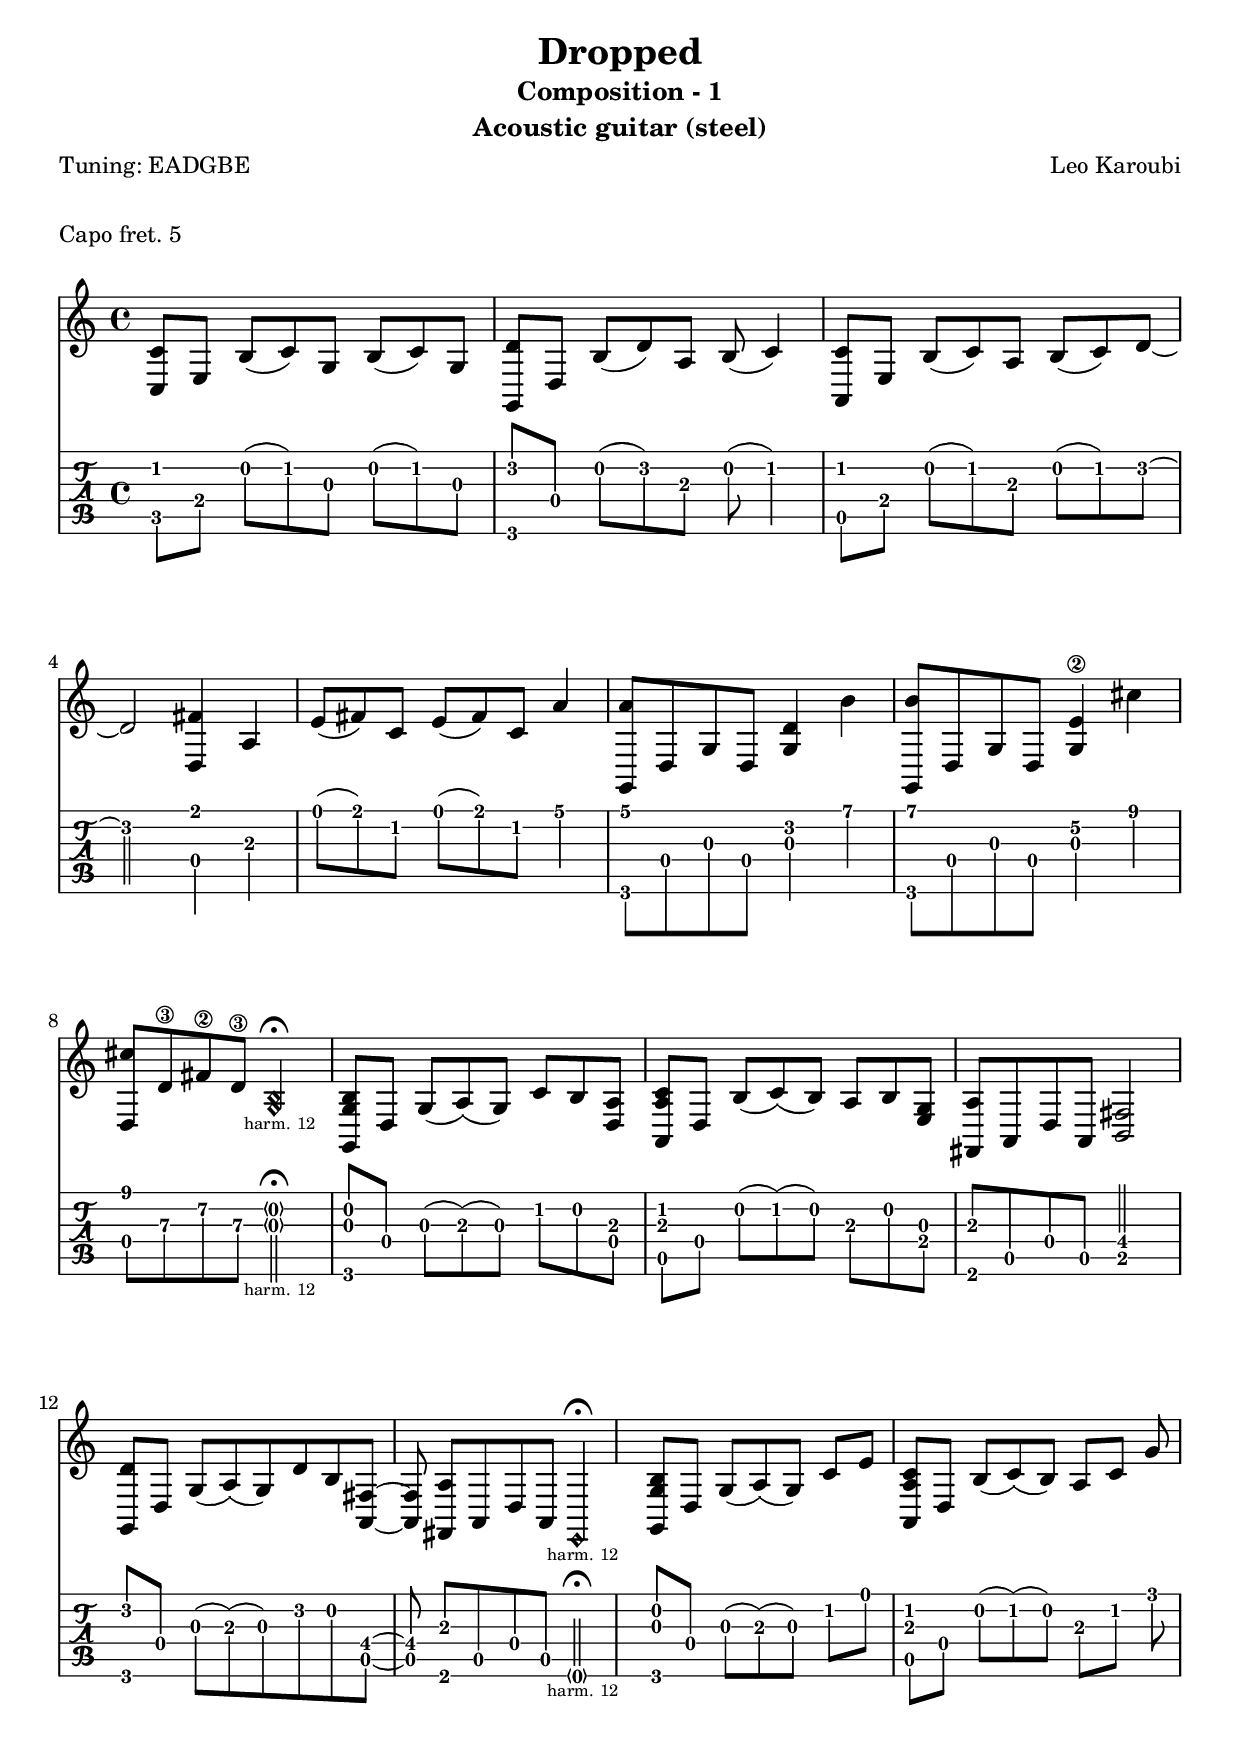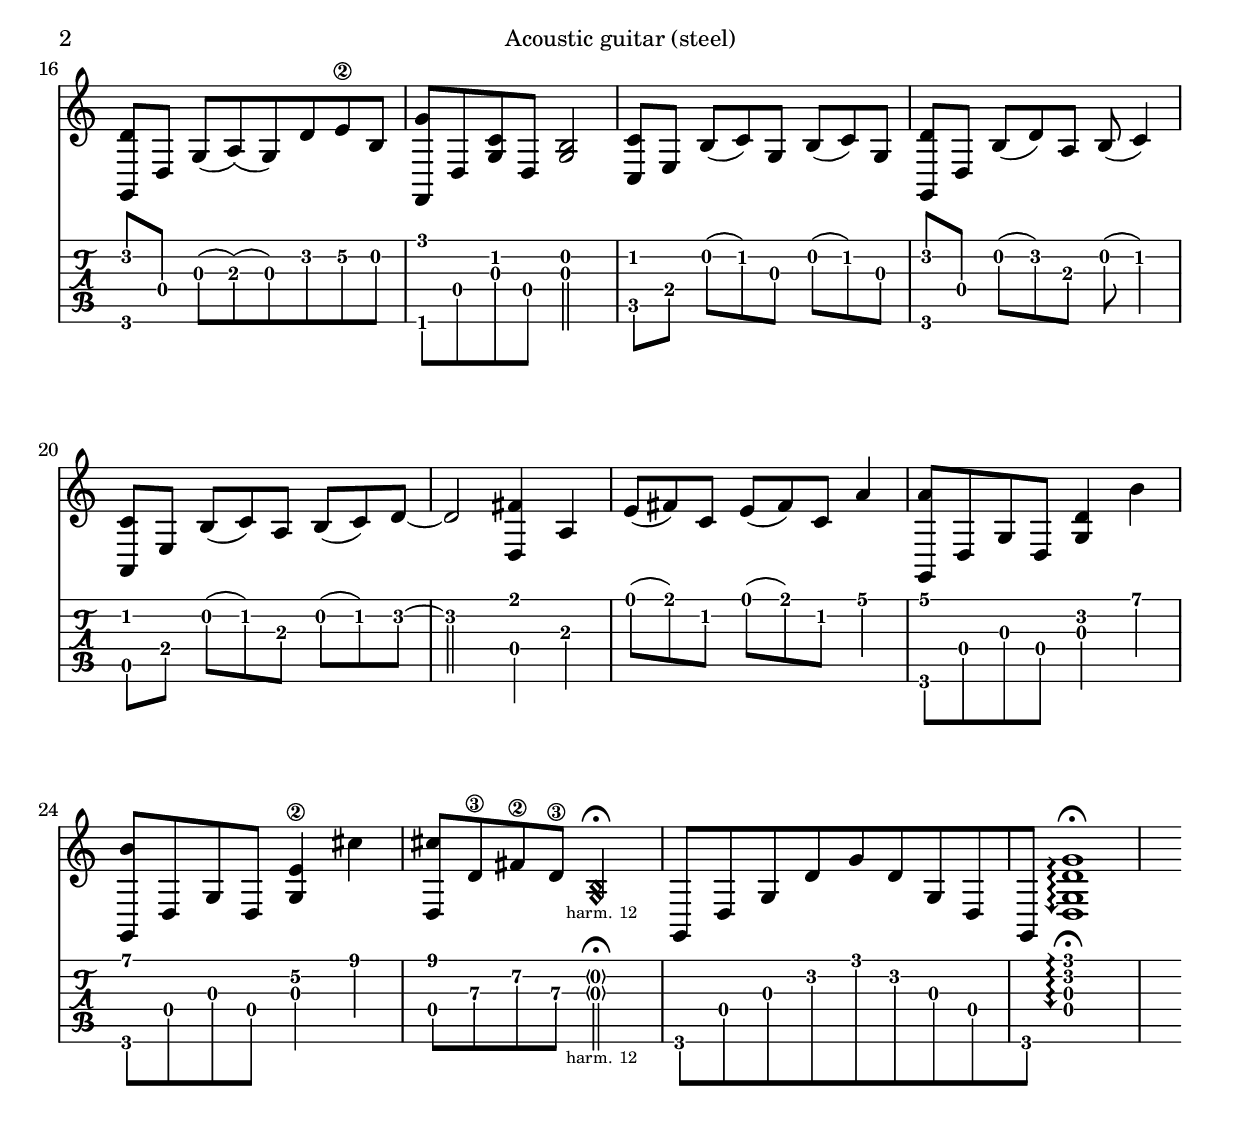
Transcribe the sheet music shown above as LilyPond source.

\version "2.22.1"
\include "english.ly"
\header {
  title = "Dropped"
  subtitle = "Composition - 1"
  instrument = "Acoustic guitar (steel)"
  meter = "Tuning: EADGBE"
  arranger = "Leo Karoubi"
  % composer = "Leo Karoubi"
}

\layout { 
  indent = 0.0\cm 
  #(layout-set-staff-size 21)
  \context {
    \Score
    \override Glissando.thickness = #3
    \override Glissando.style = #'trill
    \override SpacingSpanner.common-shortest-duration = #(ly:make-moment 1/16)
  }
}
\markup { 
  \vspace #1
}

timeSign = 4/4
harmTwelveMarkup = \fermata-\markup { \center-align \abs-fontsize #8 { harm. 12 }}

chorus = {
  <c c'>8 e b8([ c') g] b8([ c') g] |
  <g, d'>8 d b8([ d') a] b8( c'4) | 
  <a, c'>8 e b8([ c') a] b8([ c') d'~] |
  d'2 <d f-sharp'>4 a4 | 
  e'8([ f-sharp') c'] e'8([ f-sharp') c'] a'4 |
  <g, a'>8 d g d <g d'>4 b'4 |
  <g, b'>8 d g d <g e'\2>4  c-sharp''4 |
  <d c-sharp''>8 d'\3 f-sharp'\2 d'\3  <g\harmonic b\harmonic>2\harmTwelveMarkup
}

verse = {
  <g, g b>8[ d] g8[(a()g)] c'8[b <d a>] |
  <a, c' a>8[ d] b8[(c'()b)] a8[b <e g>] |
  <f-sharp, a>8[ a, d a,] <b, f-sharp>2 |
  <g, d'>8[ d] g8[(a()g) d' b <a, f-sharp>~] |
  <a, f-sharp> <f-sharp, a>8[ a, d a,] <e,\harmonic>2\harmTwelveMarkup
  <g, g b>8[ d] g8[(a()g)] c'8[ e'] |
  <a, c' a>8[ d] b8[(c'()b)] a8[c'] g' |
  <g, d'>8[ d] g8[(a()g) d' e'\2 b] |
  <f, g'>8[ d <g c'> d] <g b>2

}

outro = {
  g,8[ d g d' g' d' g d g,] 
  \arpeggioArrowDown<d g d' g'>1\arpeggio\fermata
}


full_part = {
  \time \timeSign
  \chorus
  \verse
  \chorus
  \outro
}

\score {
  \header {
    piece = "Capo fret. 5"
  }
  <<
  \new Staff {
    \clef "G"
    \full_part
  }
  \new TabStaff {
    \set TabStaff.minimumFret = #0
    \tabFullNotation
    \full_part
  }
  >>
}
